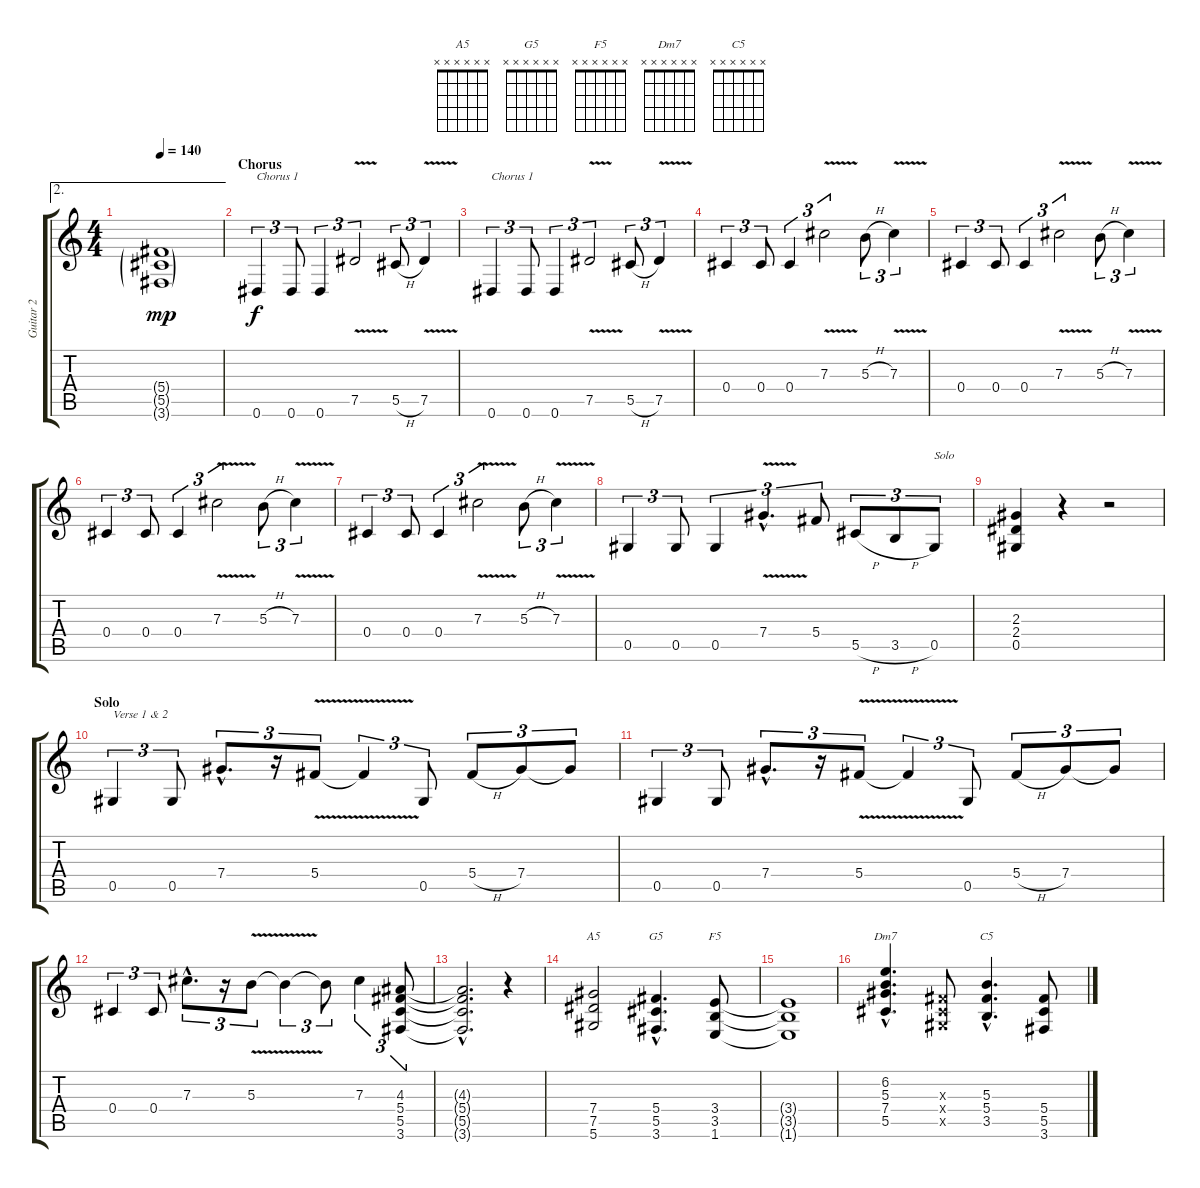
\track ("Guitar 2" "Guitar 2") {instrument distortionguitar}
\staff {score tabs}
\tuning (Eb4 Bb3 Gb3 Db3 Ab2 Eb2) {hide}
\chord ("A5" x x x x x x)
\chord ("G5" x x x x x x)
\chord ("F5" x x x x x x)
\chord ("Dm7" x x x x x x)
\chord ("C5" x x x x x x)
\ae 2
\ts (4 4)
\tempo 140
\clef g2
\ks c
(5.4{g} 5.5{g} 3.6{g}).1{dy mp} |
\section ("" "Chorus")
0.6.4{tu (3 2) txt "Chorus 1" dy f volume 14 instrument distortionguitar} 0.6.8{tu (3 2)} 0.6.4{tu (3 2)} 7.5{v}.2{tu (3 2)} 5.5{h}.8{tu (3 2)} 7.5{v}.4{tu (3 2)} |
0.6.4{tu (3 2) txt "Chorus 1" volume 14 instrument distortionguitar} 0.6.8{tu (3 2)} 0.6.4{tu (3 2)} 7.5{v}.2{tu (3 2)} 5.5{h}.8{tu (3 2)} 7.5{v}.4{tu (3 2)} |
0.4.4{tu (3 2)} 0.4.8{tu (3 2)} 0.4.4{tu (3 2)} 7.3{v}.2{tu (3 2)} 5.3{h}.8{tu (3 2)} 7.3{v}.4{tu (3 2)} |
0.4.4{tu (3 2)} 0.4.8{tu (3 2)} 0.4.4{tu (3 2)} 7.3{v}.2{tu (3 2)} 5.3{h}.8{tu (3 2)} 7.3{v}.4{tu (3 2)} |
0.4.4{tu (3 2)} 0.4.8{tu (3 2)} 0.4.4{tu (3 2)} 7.3{v}.2{tu (3 2)} 5.3{h}.8{tu (3 2)} 7.3{v}.4{tu (3 2)} |
0.4.4{tu (3 2)} 0.4.8{tu (3 2)} 0.4.4{tu (3 2)} 7.3{v}.2{tu (3 2)} 5.3{h}.8{tu (3 2)} 7.3{v}.4{tu (3 2)} |
0.5.4{tu (3 2)} 0.5.8{tu (3 2)} 0.5.4{tu (3 2)} 7.4{v hac}.4{d tu (3 2)} 5.4.8{tu (3 2)} 5.5{h}.8{tu (3 2)} 3.5{h}.8{tu (3 2)} 0.5.8{tu (3 2) txt "Solo"} |
(2.3 2.4 0.5).4 r.4 r.2 |
\section ("" "Solo")
0.5.4{tu (3 2) txt "Verse 1 & 2"} 0.5.8{tu (3 2)} 7.4{hac}.8{d tu (3 2)} r.16{tu (3 2)} 5.4{v}.8{tu (3 2)} 5.4{t}.4{tu (3 2)} 0.5.8{tu (3 2)} 5.4{h}.8{tu (3 2)} 7.4.8{tu (3 2)} 7.4{t}.8{tu (3 2)} |
0.5.4{tu (3 2)} 0.5.8{tu (3 2)} 7.4{hac}.8{d tu (3 2)} r.16{tu (3 2)} 5.4{v}.8{tu (3 2)} 5.4{t}.4{tu (3 2)} 0.5.8{tu (3 2)} 5.4{h}.8{tu (3 2)} 7.4.8{tu (3 2)} 7.4{t}.8{tu (3 2)} |
0.4.4{tu (3 2)} 0.4.8{tu (3 2)} 7.3{hac}.8{d tu (3 2)} r.16{tu (3 2)} 5.3{v}.8{tu (3 2)} 5.3{t}.4{tu (3 2)} 5.3{t}.8{tu (3 2)} 7.3.4{tu (3 2)} (4.3 5.4 5.5 3.6).8{tu (3 2)} |
(4.3{hac t} 5.4{hac t} 5.5{hac t} 3.6{hac t}).2{d} r.4 |
(7.4 7.5 5.6).2{ch "A5"} (5.4{hac} 5.5{hac} 3.6{hac}).4{d ch "G5"} (3.4 3.5 1.6).8{ch "F5"} |
(3.4{t} 3.5{t} 1.6{t}).1 |
(6.2{hac} 5.3{hac} 7.4{hac} 5.5{hac}).4{d ch "Dm7"} (0.3{x} 0.4{x} 0.5{x}).8 (5.3{hac} 5.4{hac} 3.5{hac}).4{d ch "C5"} (5.4 5.5 3.6).8
